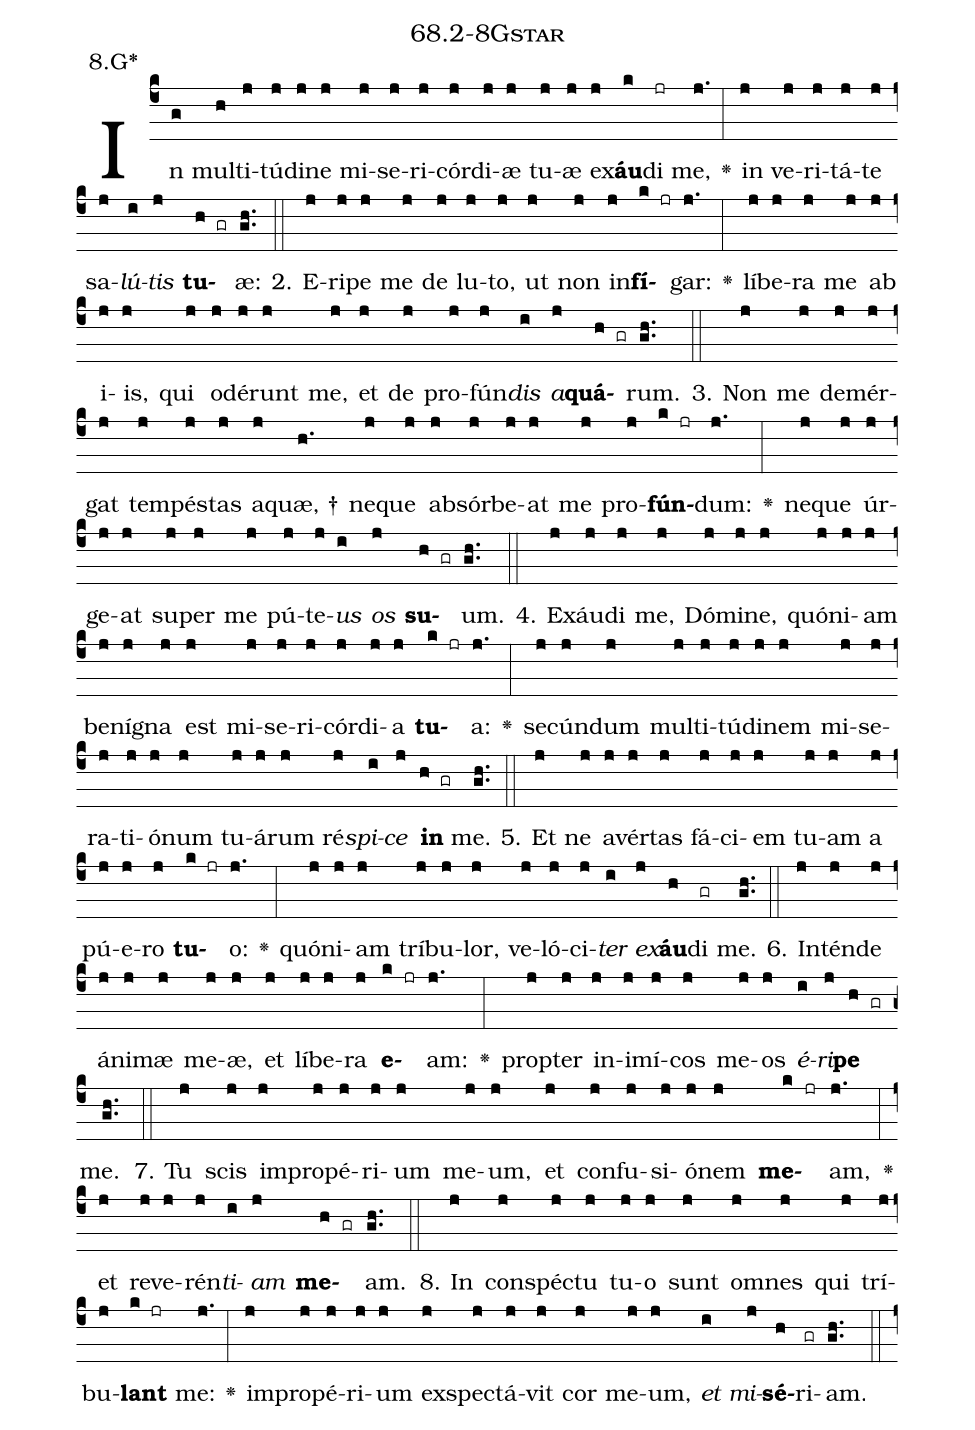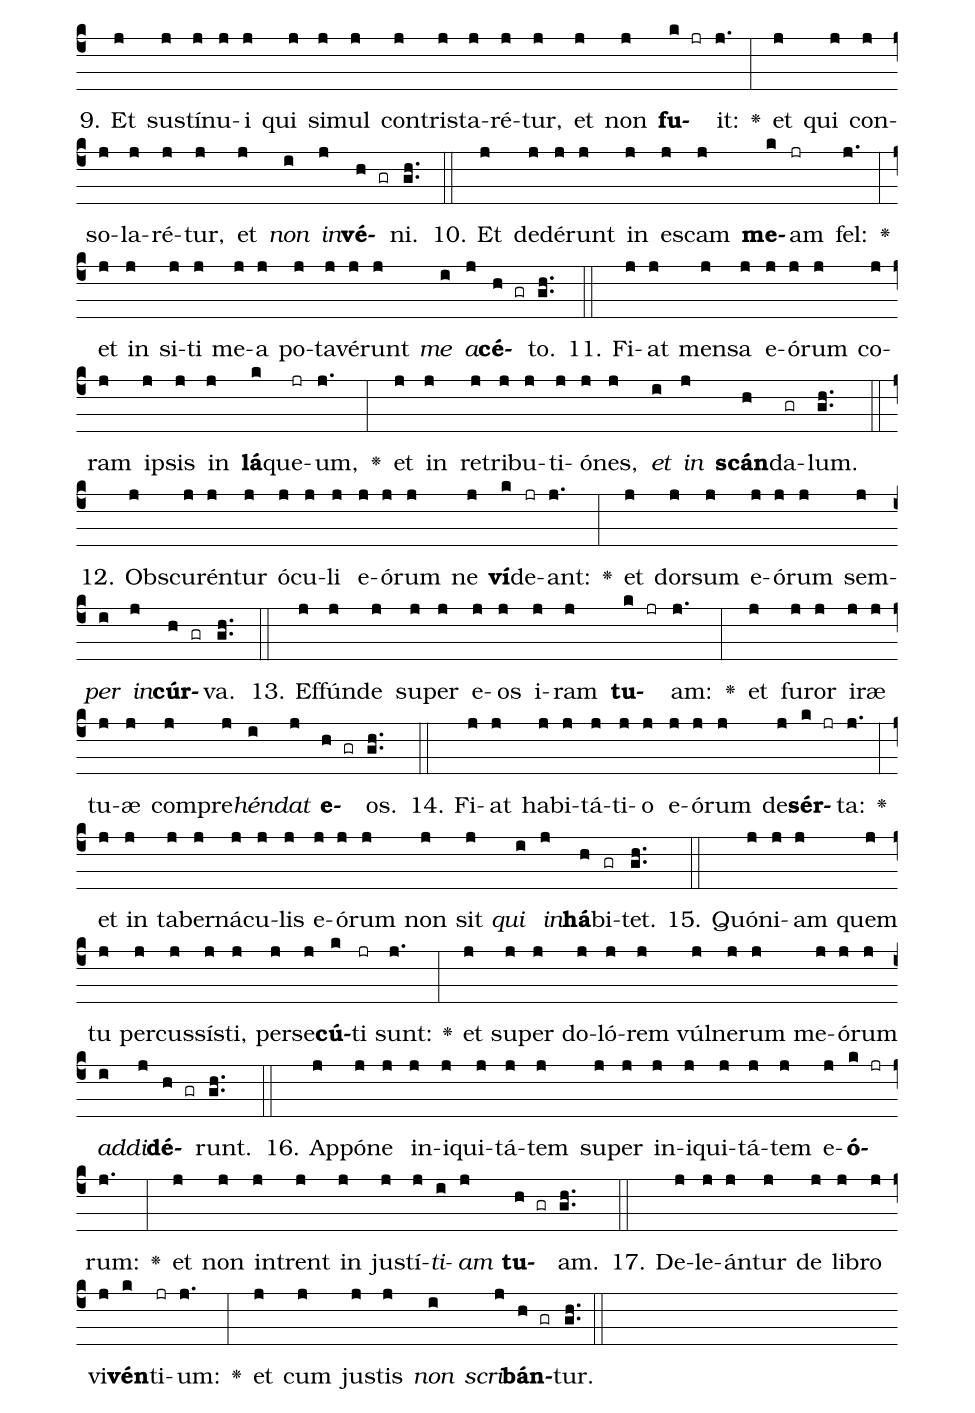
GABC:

name: 68.2-8Gstar;
annotation: 8.G*;
%%
(c4)In(g) mul(h)ti(j)tú(j)di(j)ne(j) mi(j)se(j)ri(j)cór(j)di(j)æ(j) tu(j)æ(j) ex(j)<b>áu</b>(k)di(jr) me,(j.) <v>\greheightstar</v>(:) in(j) ve(j)ri(j)tá(j)te(j) sa(j)<i>lú</i>(i)<i>tis</i>(j) <b>tu</b>(h gr)æ:(gh..) (::)
2. E(j)ri(j)pe(j) me(j) de(j) lu(j)to,(j) ut(j) non(j) in(j)<b>fí</b>(k jr)gar:(j.) <v>\greheightstar</v>(:) lí(j)be(j)ra(j) me(j) ab(j) i(j)is,(j) qui(j) o(j)dé(j)runt(j) me,(j) et(j) de(j) pro(j)fún(j)<i>dis</i>(i) <i>a</i>(j)<b>quá</b>(h gr)rum.(gh..) (::)
3. Non(j) me(j) de(j)mér(j)gat(j) tem(j)pés(j)tas(j) a(j)quæ, †(h.) ne(j)que(j) ab(j)sór(j)be(j)at(j) me(j) pro(j)<b>fún</b>(k jr)dum:(j.) <v>\greheightstar</v>(:) ne(j)que(j) úr(j)ge(j)at(j) su(j)per(j) me(j) pú(j)te(j)<i>us</i>(i) <i>os</i>(j) <b>su</b>(h gr)um.(gh..) (::)
4. Ex(j)áu(j)di(j) me,(j) Dó(j)mi(j)ne,(j) quón(j)i(j)am(j) be(j)ní(j)gna(j) est(j) mi(j)se(j)ri(j)cór(j)di(j)a(j) <b>tu</b>(k jr)a:(j.) <v>\greheightstar</v>(:) se(j)cún(j)dum(j) mul(j)ti(j)tú(j)di(j)nem(j) mi(j)se(j)ra(j)ti(j)ó(j)num(j) tu(j)á(j)rum(j) ré(j)<i>spi</i>(i)<i>ce</i>(j) <b>in</b>(h gr) me.(gh..) (::)
5. Et(j) ne(j) a(j)vér(j)tas(j) fá(j)ci(j)em(j) tu(j)am(j) a(j) pú(j)e(j)ro(j) <b>tu</b>(k jr)o:(j.) <v>\greheightstar</v>(:) quón(j)i(j)am(j) trí(j)bu(j)lor,(j) ve(j)ló(j)ci(j)<i>ter</i>(i) <i>ex</i>(j)<b>áu</b>(h)di(gr) me.(gh..) (::)
6. In(j)tén(j)de(j) á(j)ni(j)mæ(j) me(j)æ,(j) et(j) lí(j)be(j)ra(j) <b>e</b>(k jr)am:(j.) <v>\greheightstar</v>(:) prop(j)ter(j) in(j)i(j)mí(j)cos(j) me(j)os(j) <i>é</i>(i)<i>ri</i>(j)<b>pe</b>(h gr) me.(gh..) (::)
7. Tu(j) scis(j) im(j)pro(j)pé(j)ri(j)um(j) me(j)um,(j) et(j) con(j)fu(j)si(j)ó(j)nem(j) <b>me</b>(k jr)am,(j.) <v>\greheightstar</v>(:) et(j) re(j)ve(j)rén(j)<i>ti</i>(i)<i>am</i>(j) <b>me</b>(h gr)am.(gh..) (::)
8. In(j) con(j)spéc(j)tu(j) tu(j)o(j) sunt(j) om(j)nes(j) qui(j) trí(j)bu(j)<b>lant</b>(k jr) me:(j.) <v>\greheightstar</v>(:) im(j)pro(j)pé(j)ri(j)um(j) ex(j)spec(j)tá(j)vit(j) cor(j) me(j)um,(j) <i>et</i>(i) <i>mi</i>(j)<b>sé</b>(h)ri(gr)am.(gh..) (::)
9. Et(j) sus(j)tí(j)nu(j)i(j) qui(j) si(j)mul(j) con(j)tris(j)ta(j)ré(j)tur,(j) et(j) non(j) <b>fu</b>(k jr)it:(j.) <v>\greheightstar</v>(:) et(j) qui(j) con(j)so(j)la(j)ré(j)tur,(j) et(j) <i>non</i>(i) <i>in</i>(j)<b>vé</b>(h gr)ni.(gh..) (::)
10. Et(j) de(j)dé(j)runt(j) in(j) es(j)cam(j) <b>me</b>(k)am(jr) fel:(j.) <v>\greheightstar</v>(:) et(j) in(j) si(j)ti(j) me(j)a(j) po(j)ta(j)vé(j)runt(j) <i>me</i>(i) <i>a</i>(j)<b>cé</b>(h gr)to.(gh..) (::)
11. Fi(j)at(j) men(j)sa(j) e(j)ó(j)rum(j) co(j)ram(j) ip(j)sis(j) in(j) <b>lá</b>(k)que(jr)um,(j.) <v>\greheightstar</v>(:) et(j) in(j) re(j)tri(j)bu(j)ti(j)ó(j)nes,(j) <i>et</i>(i) <i>in</i>(j) <b>scán</b>(h)da(gr)lum.(gh..) (::)
12. Obs(j)cu(j)rén(j)tur(j) ó(j)cu(j)li(j) e(j)ó(j)rum(j) ne(j) <b>ví</b>(k)de(jr)ant:(j.) <v>\greheightstar</v>(:) et(j) dor(j)sum(j) e(j)ó(j)rum(j) sem(j)<i>per</i>(i) <i>in</i>(j)<b>cúr</b>(h gr)va.(gh..) (::)
13. Ef(j)fún(j)de(j) su(j)per(j) e(j)os(j) i(j)ram(j) <b>tu</b>(k jr)am:(j.) <v>\greheightstar</v>(:) et(j) fu(j)ror(j) i(j)ræ(j) tu(j)æ(j) com(j)pre(j)<i>hén</i>(i)<i>dat</i>(j) <b>e</b>(h gr)os.(gh..) (::)
14. Fi(j)at(j) ha(j)bi(j)tá(j)ti(j)o(j) e(j)ó(j)rum(j) de(j)<b>sér</b>(k jr)ta:(j.) <v>\greheightstar</v>(:) et(j) in(j) ta(j)ber(j)ná(j)cu(j)lis(j) e(j)ó(j)rum(j) non(j) sit(j) <i>qui</i>(i) <i>in</i>(j)<b>há</b>(h)bi(gr)tet.(gh..) (::)
15. Quón(j)i(j)am(j) quem(j) tu(j) per(j)cus(j)sís(j)ti,(j) per(j)se(j)<b>cú</b>(k)ti(jr) sunt:(j.) <v>\greheightstar</v>(:) et(j) su(j)per(j) do(j)ló(j)rem(j) vúl(j)ne(j)rum(j) me(j)ó(j)rum(j) <i>ad</i>(i)<i>di</i>(j)<b>dé</b>(h gr)runt.(gh..) (::)
16. Ap(j)pó(j)ne(j) in(j)i(j)qui(j)tá(j)tem(j) su(j)per(j) in(j)i(j)qui(j)tá(j)tem(j) e(j)<b>ó</b>(k jr)rum:(j.) <v>\greheightstar</v>(:) et(j) non(j) in(j)trent(j) in(j) jus(j)tí(j)<i>ti</i>(i)<i>am</i>(j) <b>tu</b>(h gr)am.(gh..) (::)
17. De(j)le(j)án(j)tur(j) de(j) li(j)bro(j) vi(j)<b>vén</b>(k)ti(jr)um:(j.) <v>\greheightstar</v>(:) et(j) cum(j) jus(j)tis(j) <i>non</i>(i) <i>scri</i>(j)<b>bán</b>(h gr)tur.(gh..) (::)
